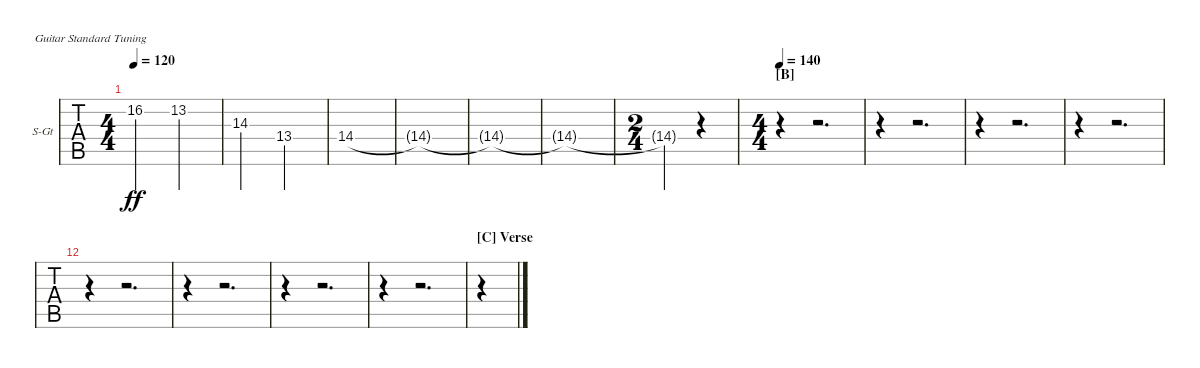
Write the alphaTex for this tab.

\bracketExtendMode nobrackets
\firstSystemTrackNameOrientation horizontal
\otherSystemsTrackNameOrientation horizontal
\defaultBarNumberDisplay FirstOfSystem
\track ("Synth" "S-Gt") {instrument violin}
\staff {tabs}
\tuning (E4 B3 G3 D3 A2 E2)
\displaytranspose 12
\ts (4 4)
\scale
0.21875
\tempo 120
\accidentals auto
\clef g2
\ottava regular
\simile none
\scale
0.215962
\ks c
16.2.2{dy ff} 13.2.2 |
\scale
0.318519
\scale
0.338235 14.3.2 13.4.2 |
\scale
0.248889
\scale
0.220588 14.4.1 |
\scale
0.248889
\scale
0.220588 14.4{t}.1 |
\scale
0.183704
\scale
0.220588 14.4{t}.1 |
14.4{t}.1 |
\ts (2 4)
14.4{t}.4 r.4 |
\ts (4 4)
\section ("B" "")
\tempo 140
r.4 r.2{d} |
r.4 r.2{d} |
r.4 r.2{d} |
r.4 r.2{d} |
r.4 r.2{d} |
r.4 r.2{d} |
r.4 r.2{d} |
r.4 r.2{d} |
\section ("C" "Verse")
